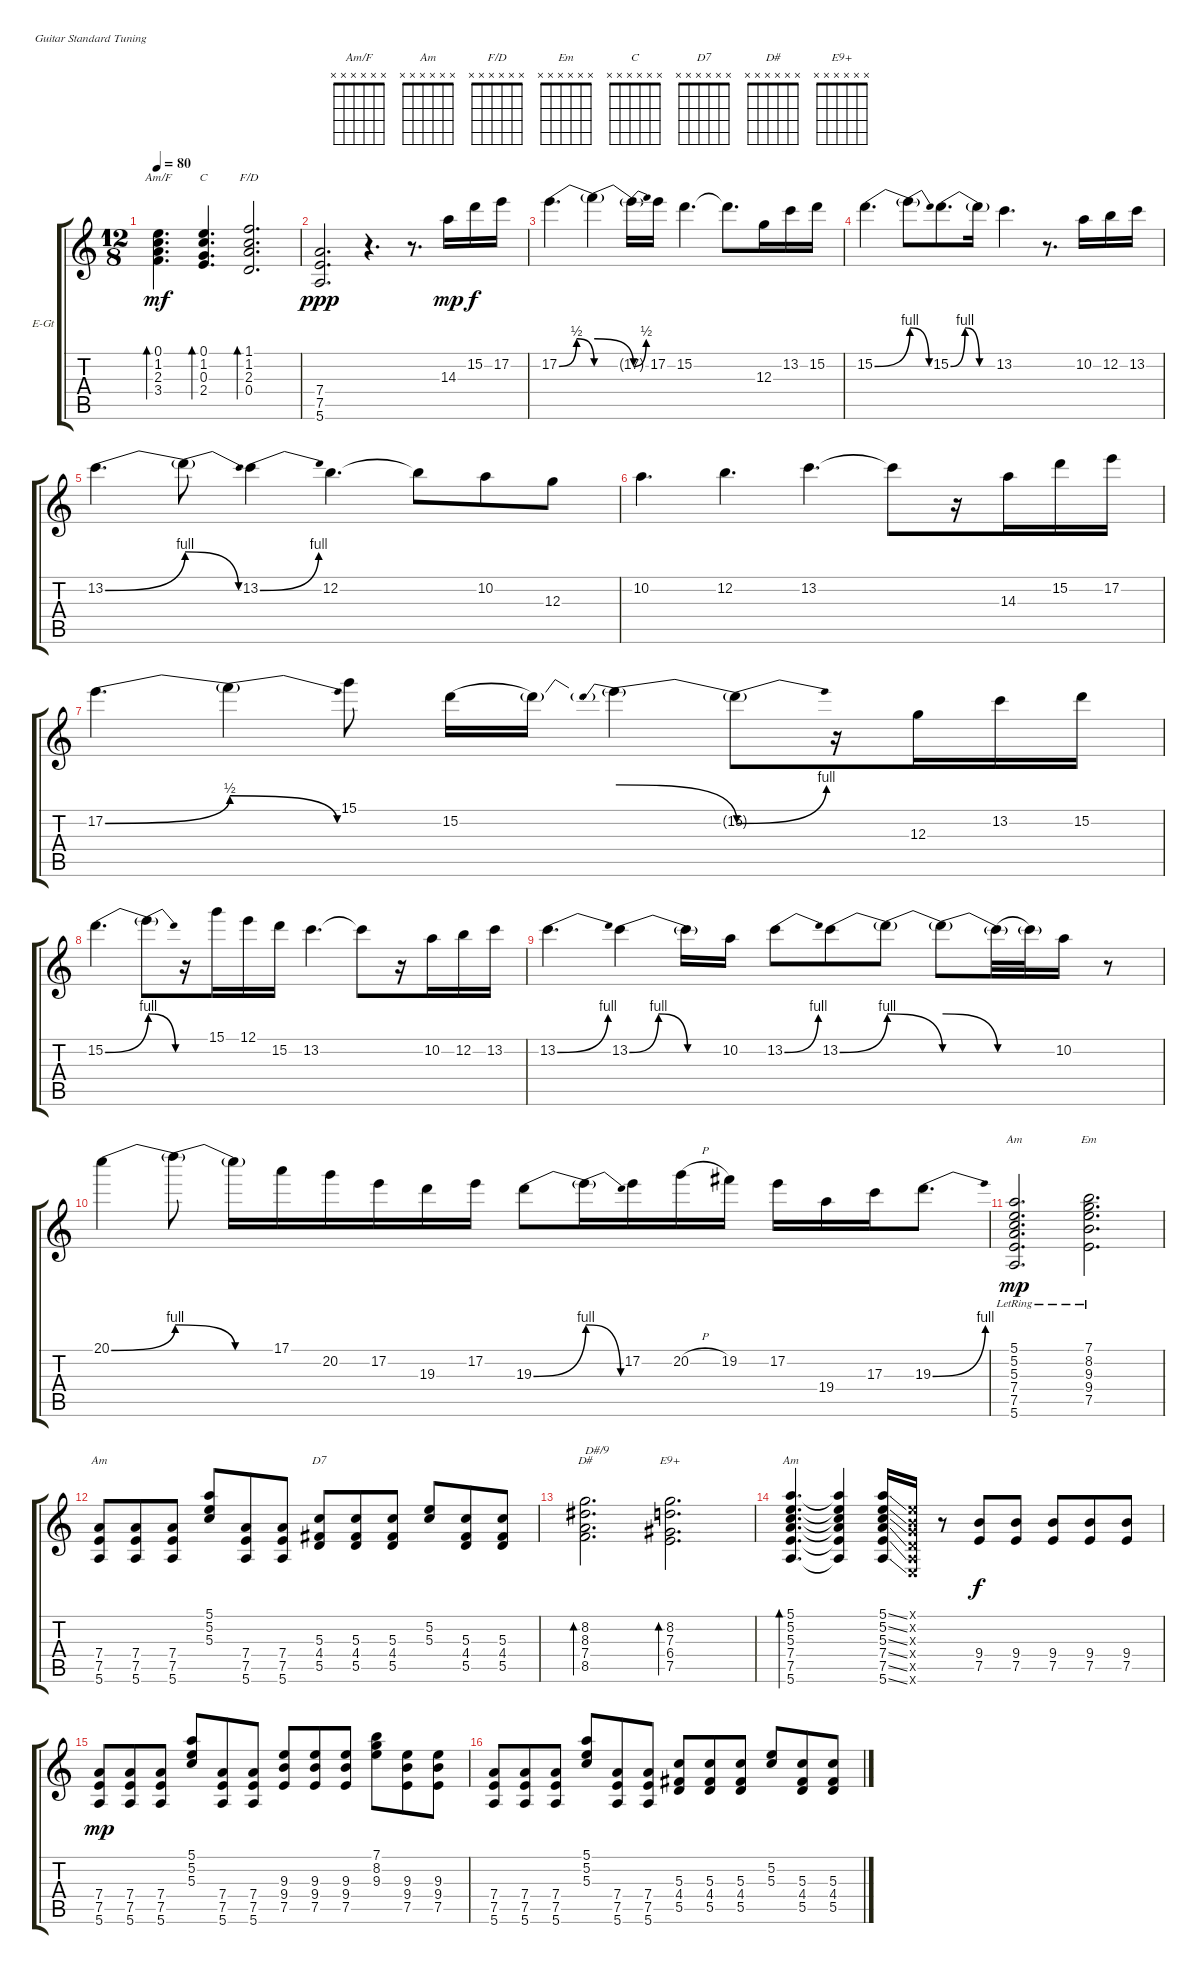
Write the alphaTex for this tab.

\bracketExtendMode groupsimilarinstruments
\firstSystemTrackNameOrientation horizontal
\otherSystemsTrackNameOrientation horizontal
\track ("Гитара" "E-Gt") {instrument distortionguitar}
\staff {score tabs}
\tuning (E4 B3 G3 D3 A2 E2)
\chord ("Am/F" x x x x x x)
\chord ("Am" x x x x x x)
\chord ("F/D" x x x x x x)
\chord ("Em" x x x x x x)
\chord ("C" x x x x x x)
\chord ("D7" x x x x x x)
\chord ("D#" x x x x x x)
\chord ("E9+" x x x x x x)
\ts (12 8)
\tempo 80
\clef g2
\ks c
(0.1 1.2 2.3 3.4).4{d bd 120 ch "Am/F" dy mf} (0.1 1.2 0.3 2.4).4{d bd 120 ch "C"} (1.1 1.2 2.3 0.4).2{d bd 120 ch "F/D"} |
(7.4 7.5 5.6).2{d dy ppp} r.4{d} r.8{d} 14.3.16{dy mp} 15.2.16{dy f} 17.2.16 |
17.2{be (bendrelease 0 0 30 2 30 2 60 0)}.4{d} 17.2{be (release 0 2 60 0) t}.4 17.2{be (bend 0 0 60 2) t}.16 17.2.16 15.2.4{d} 15.2{t}.8{d} 12.3.16 13.2.16 15.2.16 |
15.2{be (bend 0 0 60 4)}.4{d} 15.2{be (release 0 4 60 0) t}.8 15.2{be (bendrelease 0 0 30 4 30 4 60 0)}.8{d} 15.2{be (hold 0 0 60 0) t}.16 13.2.4{d} r.8{d} 10.2.16 12.2.16 13.2.16 |
13.2{be (bend 0 0 60 4)}.4{d} 13.2{be (release 0 4 60 0) t}.8 13.2{be (bend 0 0 60 4)}.4 12.2.4{d} 12.2{t}.8 10.2.8 12.3.8 |
10.2.4{d} 12.2.4{d} 13.2.4{d} 13.2{t}.8 r.16 14.3.16 15.2.16 17.2.16 |
17.2{be (bend 0 0 60 2)}.4{d} 17.2{be (release 0 2 60 0) t}.4 15.1.8 15.2{be (hold 0 0 60 0)}.16 15.2{t}.16 15.2{be (prebendrelease 0 4 60 0) t}.4 15.2{be (bend 0 0 60 4) t}.8 r.16 12.3.16 13.2.16 15.2.16 |
15.2{be (bend 0 0 60 4)}.4{d} 15.2{be (release 0 4 60 0) t}.8 r.16 15.1.16 12.1.16 15.2.16 13.2.4{d} 13.2{t}.8 r.16 10.2.16 12.2.16 13.2.16 |
13.2{be (bend 0 0 60 4)}.4{d} 13.2{be (bendrelease 0 0 30 4 30 4 60 0)}.4 13.2{be (hold 0 0 60 0) t}.16 10.2.16 13.2{be (bend 0 0 60 4)}.8 13.2{be (bend 0 0 60 4)}.8 13.2{be (release 0 4 60 0) t}.8 13.2{be (release 0 4 60 0) t}.8 13.2{be (hold 0 0 60 0) t}.32 13.2{be (hold 0 0 60 0) t}.32 10.2.16 r.8 |
20.1{be (bend 0 0 60 4)}.4 20.1{be (release 0 4 60 0) t}.8 20.1{be (hold 0 0 60 0) t}.16 17.1.16 20.2.16 17.2.16 19.3.16 17.2.16 19.3{be (bend 0 0 60 4)}.8 19.3{be (release 0 4 60 0) t}.16 17.2.16 20.2{h}.16 19.2.16 17.2.16 19.4.16 17.3.16 19.3{be (bend 0 0 60 4)}.8{d} |
(5.1{lr} 5.2{lr} 5.3{lr} 7.4{lr} 7.5{lr} 5.6{lr}).2{d ch "Am" dy mp} (7.1{lr} 8.2{lr} 9.3{lr} 9.4{lr} 7.5{lr}).2{d ch "Em"} |
(7.4 7.5 5.6).8{ch "Am"} (7.4 7.5 5.6).8 (7.4 7.5 5.6).8 (5.1 5.2 5.3).8 (7.4 7.5 5.6).8 (7.4 7.5 5.6).8 (5.3 4.4 5.5).8{ch "D7"} (5.3 4.4 5.5).8 (5.3 4.4 5.5).8 (5.2 5.3).8 (5.3 4.4 5.5).8 (5.3 4.4 5.5).8 |
(8.2 8.3 7.4 8.5).2{d bd 120 ch "D#" txt "D#/9"} (8.2 7.3 6.4 7.5).2{d bd 120 ch "E9+"} |
(5.1 5.2 5.3 7.4 7.5 5.6).4{d bd 120 ch "Am"} (5.1{t} 5.2{t} 5.3{t} 7.4{t} 7.5{t} 5.6{t}).4 (5.1{ss} 5.2{ss} 5.3{ss} 7.4{ss} 7.5{ss} 5.6{ss}).16 (0.1{x} 0.2{x} 0.3{x} 0.4{x} 0.5{x} 0.6{x}).16 r.8 (9.4 7.5).8{dy f} (9.4 7.5).8 (9.4 7.5).8 (9.4 7.5).8 (9.4 7.5).8 |
(7.4 7.5 5.6).8{dy mp} (7.4 7.5 5.6).8 (7.4 7.5 5.6).8 (5.1 5.2 5.3).8 (7.4 7.5 5.6).8 (7.4 7.5 5.6).8 (9.3 9.4 7.5).8 (9.3 9.4 7.5).8 (9.3 9.4 7.5).8 (7.1 8.2 9.3).8 (9.3 9.4 7.5).8 (9.3 9.4 7.5).8 |
(7.4 7.5 5.6).8 (7.4 7.5 5.6).8 (7.4 7.5 5.6).8 (5.1 5.2 5.3).8 (7.4 7.5 5.6).8 (7.4 7.5 5.6).8 (5.3 4.4 5.5).8 (5.3 4.4 5.5).8 (5.3 4.4 5.5).8 (5.2 5.3).8 (5.3 4.4 5.5).8 (5.3 4.4 5.5).8
